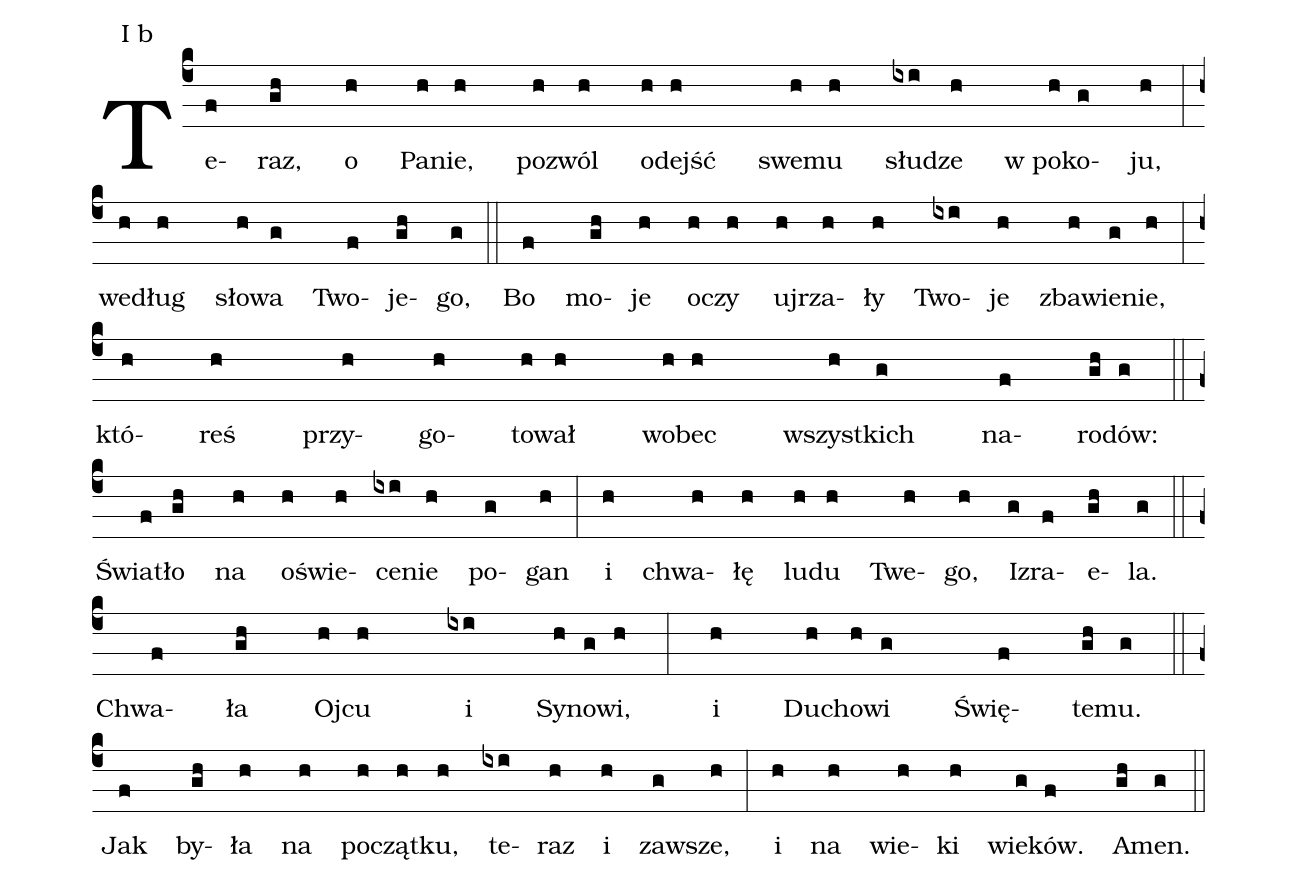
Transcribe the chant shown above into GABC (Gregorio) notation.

annotation: I b;
%%
(c4)Te(f)raz,(gh) o(h) Pa(h)nie,(h) po(h)zwól(h) o(h)dejść(h) swe(h)mu(h) słu(ixi)dze(h) w po(h)ko(g)ju,(h) (:) (z)
we(h)dług(h) sło(h)wa(g) Two(f)je(gh)go,(g) (::)

Bo(f) mo(gh)je(h) o(h)czy(h) uj(h)rza(h)ły(h) Two(ixi)je(h) zba(h)wie(g)nie,(h) (:) (z)
któ(h)reś(h) przy(h)go(h)to(h)wał(h) wo(h)bec(h) wszyst(h)kich(g) na(f)ro(gh)dów:(g) (::) (z)

Świa(f)tło(gh) na(h) o(h)świe(h)ce(ixi)nie(h) po(g)gan(h) (:)
i(h) chwa(h)łę(h) lu(h)du(h) Twe(h)go,(h) I(g)zra(f)e(gh)la.(g) (::) (z)

Chwa(f)ła(gh) Oj(h)cu(h) i(ixi) Sy(h)no(g)wi,(h) (:)
i(h) Du(h)cho(h)wi(g) Świę(f)te(gh)mu.(g) (::) (z)
Jak(f) by(gh)ła(h) na(h) po(h)cząt(h)ku,(h) te(ixi)raz(h) i(h) za(g)wsze,(h) (:)
i(h) na(h) wie(h)ki(h) wie(g)ków.(f) A(gh)men.(g) (::)(z)
